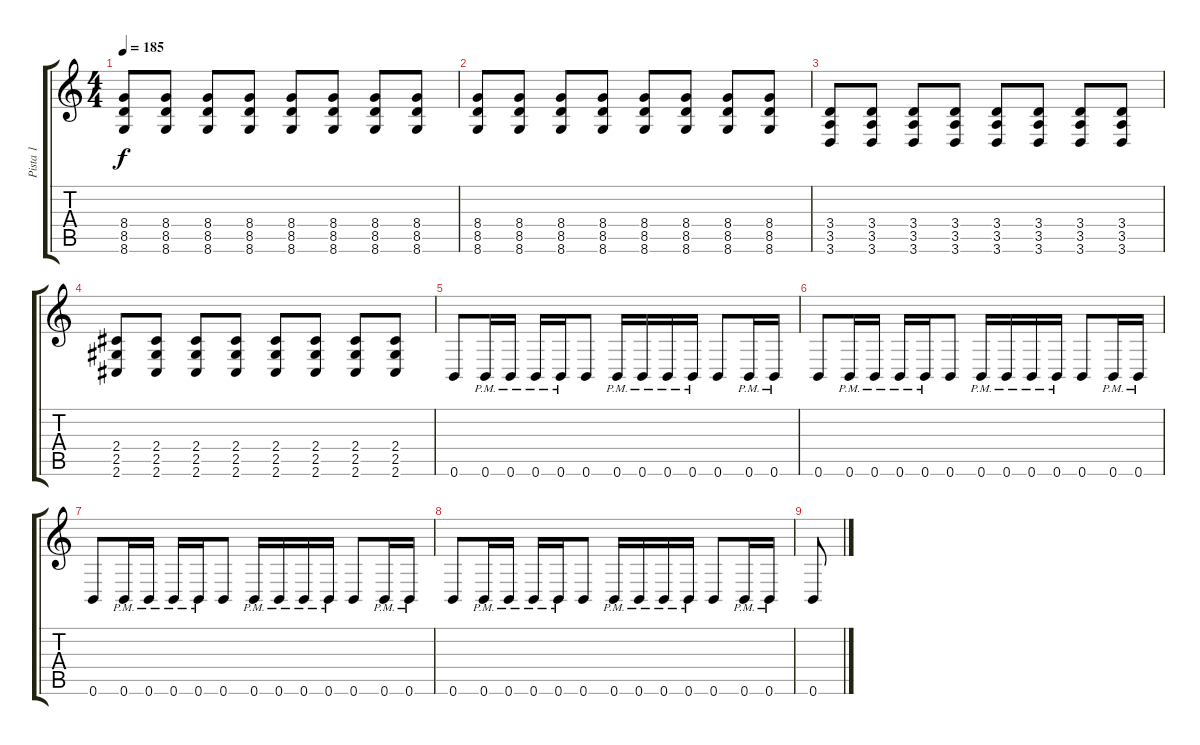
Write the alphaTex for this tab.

\track ("Pista 1" "Pista 1") {instrument distortionguitar}
\staff {score tabs}
\tuning (Db4 Ab3 E3 B2 Gb2 B1) {hide}
\ts (4 4)
\tempo 185
\clef g2
\ks c
(8.4 8.5 8.6).8{dy f} (8.4 8.5 8.6).8 (8.4 8.5 8.6).8 (8.4 8.5 8.6).8 (8.4 8.5 8.6).8 (8.4 8.5 8.6).8 (8.4 8.5 8.6).8 (8.4 8.5 8.6).8 |
(8.4 8.5 8.6).8 (8.4 8.5 8.6).8 (8.4 8.5 8.6).8 (8.4 8.5 8.6).8 (8.4 8.5 8.6).8 (8.4 8.5 8.6).8 (8.4 8.5 8.6).8 (8.4 8.5 8.6).8 |
(3.4 3.5 3.6).8 (3.4 3.5 3.6).8 (3.4 3.5 3.6).8 (3.4 3.5 3.6).8 (3.4 3.5 3.6).8 (3.4 3.5 3.6).8 (3.4 3.5 3.6).8 (3.4 3.5 3.6).8 |
(2.4 2.5 2.6).8 (2.4 2.5 2.6).8 (2.4 2.5 2.6).8 (2.4 2.5 2.6).8 (2.4 2.5 2.6).8 (2.4 2.5 2.6).8 (2.4 2.5 2.6).8 (2.4 2.5 2.6).8 |
0.6.8 0.6{pm}.16 0.6{pm}.16 0.6{pm}.16 0.6{pm}.16 0.6.8 0.6{pm}.16 0.6{pm}.16 0.6{pm}.16 0.6{pm}.16 0.6.8 0.6{pm}.16 0.6{pm}.16 |
0.6.8 0.6{pm}.16 0.6{pm}.16 0.6{pm}.16 0.6{pm}.16 0.6.8 0.6{pm}.16 0.6{pm}.16 0.6{pm}.16 0.6{pm}.16 0.6.8 0.6{pm}.16 0.6{pm}.16 |
0.6.8 0.6{pm}.16 0.6{pm}.16 0.6{pm}.16 0.6{pm}.16 0.6.8 0.6{pm}.16 0.6{pm}.16 0.6{pm}.16 0.6{pm}.16 0.6.8 0.6{pm}.16 0.6{pm}.16 |
0.6.8 0.6{pm}.16 0.6{pm}.16 0.6{pm}.16 0.6{pm}.16 0.6.8 0.6{pm}.16 0.6{pm}.16 0.6{pm}.16 0.6{pm}.16 0.6.8 0.6{pm}.16 0.6{pm}.16 |
0.6.8
